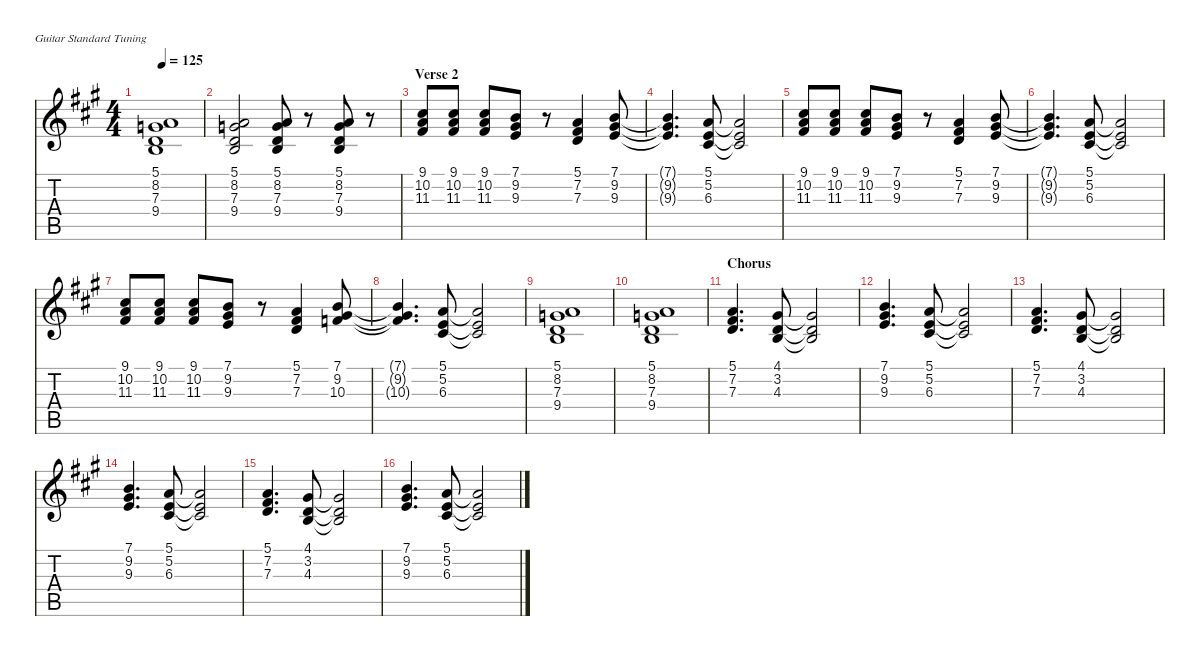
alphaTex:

\defaultSystemsLayout 4
\hideDynamics
\bracketExtendMode nobrackets
\singleTrackTrackNamePolicy hidden
\multiTrackTrackNamePolicy hidden
\otherSystemsTrackNameOrientation horizontal
\track ("Piano" "el.pno.") {instrument electricpiano1}
\staff {score tabs}
\tuning (E4 B3 G3 D3 A2 E2)
\ts (4 4)
\tempo 125
\clef g2
\ks a
(5.1{acc forcenatural} 8.2{acc forcenatural} 7.3{acc forcenatural} 9.4{acc forcenatural}).1{dy f beam Up} |
(5.1{acc forcenatural} 8.2{acc forcenatural} 7.3{acc forcenatural} 9.4{acc forcenatural}).2{beam Up} (5.1{acc forcenatural} 8.2{acc forcenatural} 7.3{acc forcenatural} 9.4{acc forcenatural}).8{beam Up} r.8{beam Up} (5.1{acc forcenatural} 8.2{acc forcenatural} 7.3{acc forcenatural} 9.4{acc forcenatural}).8{beam Up} r.8{beam Up} |
\section ("" "Verse 2")
(9.1{acc #} 10.2{acc forcenatural} 11.3{acc #}).8{beam Up} (9.1{acc #} 10.2{acc forcenatural} 11.3{acc #}).8{beam Up} (9.1{acc #} 10.2{acc forcenatural} 11.3{acc #}).8{beam Up} (7.1{acc forcenatural} 9.2{acc #} 9.3{acc forcenatural}).8{beam Up} r.8{beam Up} (5.1{acc forcenatural} 7.2{acc #} 7.3{acc forcenatural}).4{beam Up} (7.1{acc forcenatural} 9.2{acc #} 9.3{acc forcenatural}).8{beam Up} |
(7.1{t acc forcenatural} 9.2{t acc #} 9.3{t acc forcenatural}).4{d beam Up} (5.1{acc forcenatural} 5.2{acc forcenatural} 6.3{acc #}).8{beam Up} (5.1{t acc forcenatural} 5.2{t acc forcenatural} 6.3{t acc #}).2{beam Up} |
(9.1{acc #} 10.2{acc forcenatural} 11.3{acc #}).8{beam Up} (9.1{acc #} 10.2{acc forcenatural} 11.3{acc #}).8{beam Up} (9.1{acc #} 10.2{acc forcenatural} 11.3{acc #}).8{beam Up} (7.1{acc forcenatural} 9.2{acc #} 9.3{acc forcenatural}).8{beam Up} r.8{beam Up} (5.1{acc forcenatural} 7.2{acc #} 7.3{acc forcenatural}).4{beam Up} (7.1{acc forcenatural} 9.2{acc #} 9.3{acc forcenatural}).8{beam Up} |
(7.1{t acc forcenatural} 9.2{t acc #} 9.3{t acc forcenatural}).4{d beam Up} (5.1{acc forcenatural} 5.2{acc forcenatural} 6.3{acc #}).8{beam Up} (5.1{t acc forcenatural} 5.2{t acc forcenatural} 6.3{t acc #}).2{beam Up} |
(9.1{acc #} 10.2{acc forcenatural} 11.3{acc #}).8{beam Up} (9.1{acc #} 10.2{acc forcenatural} 11.3{acc #}).8{beam Up} (9.1{acc #} 10.2{acc forcenatural} 11.3{acc #}).8{beam Up} (7.1{acc forcenatural} 9.2{acc #} 9.3{acc forcenatural}).8{beam Up} r.8{beam Up} (5.1{acc forcenatural} 7.2{acc #} 7.3{acc forcenatural}).4{beam Up} (7.1{acc forcenatural} 9.2{acc #} 10.3{acc forcenatural}).8{beam Up} |
(7.1{t acc forcenatural} 9.2{t acc #} 10.3{t acc forcenatural}).4{d beam Up} (5.1{acc forcenatural} 5.2{acc forcenatural} 6.3{acc #}).8{beam Up} (5.1{t acc forcenatural} 5.2{t acc forcenatural} 6.3{t acc #}).2{beam Up} |
(5.1{acc forcenatural} 8.2{acc forcenatural} 7.3{acc forcenatural} 9.4{acc forcenatural}).1{beam Up} |
(5.1{acc forcenatural} 8.2{acc forcenatural} 7.3{acc forcenatural} 9.4{acc forcenatural}).1{beam Up} |
\section ("" "Chorus")
(5.1{acc forcenatural} 7.2{acc #} 7.3{acc forcenatural}).4{d beam Up} (4.1{acc #} 3.2{acc forcenatural} 4.3{acc forcenatural}).8{beam Up} (4.1{t acc #} 3.2{t acc forcenatural} 4.3{t acc forcenatural}).2{beam Up} |
(7.1{acc forcenatural} 9.2{acc #} 9.3{acc forcenatural}).4{d beam Up} (5.1{acc forcenatural} 5.2{acc forcenatural} 6.3{acc #}).8{beam Up} (5.1{t acc forcenatural} 5.2{t acc forcenatural} 6.3{t acc #}).2{beam Up} |
(5.1{acc forcenatural} 7.2{acc #} 7.3{acc forcenatural}).4{d beam Up} (4.1{acc #} 3.2{acc forcenatural} 4.3{acc forcenatural}).8{beam Up} (4.1{t acc #} 3.2{t acc forcenatural} 4.3{t acc forcenatural}).2{beam Up} |
(7.1{acc forcenatural} 9.2{acc #} 9.3{acc forcenatural}).4{d beam Up} (5.1{acc forcenatural} 5.2{acc forcenatural} 6.3{acc #}).8{beam Up} (5.1{t acc forcenatural} 5.2{t acc forcenatural} 6.3{t acc #}).2{beam Up} |
(5.1{acc forcenatural} 7.2{acc #} 7.3{acc forcenatural}).4{d beam Up} (4.1{acc #} 3.2{acc forcenatural} 4.3{acc forcenatural}).8{beam Up} (4.1{t acc #} 3.2{t acc forcenatural} 4.3{t acc forcenatural}).2{beam Up} |
(7.1{acc forcenatural} 9.2{acc #} 9.3{acc forcenatural}).4{d beam Up} (5.1{acc forcenatural} 5.2{acc forcenatural} 6.3{acc #}).8{beam Up} (5.1{t acc forcenatural} 5.2{t acc forcenatural} 6.3{t acc #}).2{beam Up}
